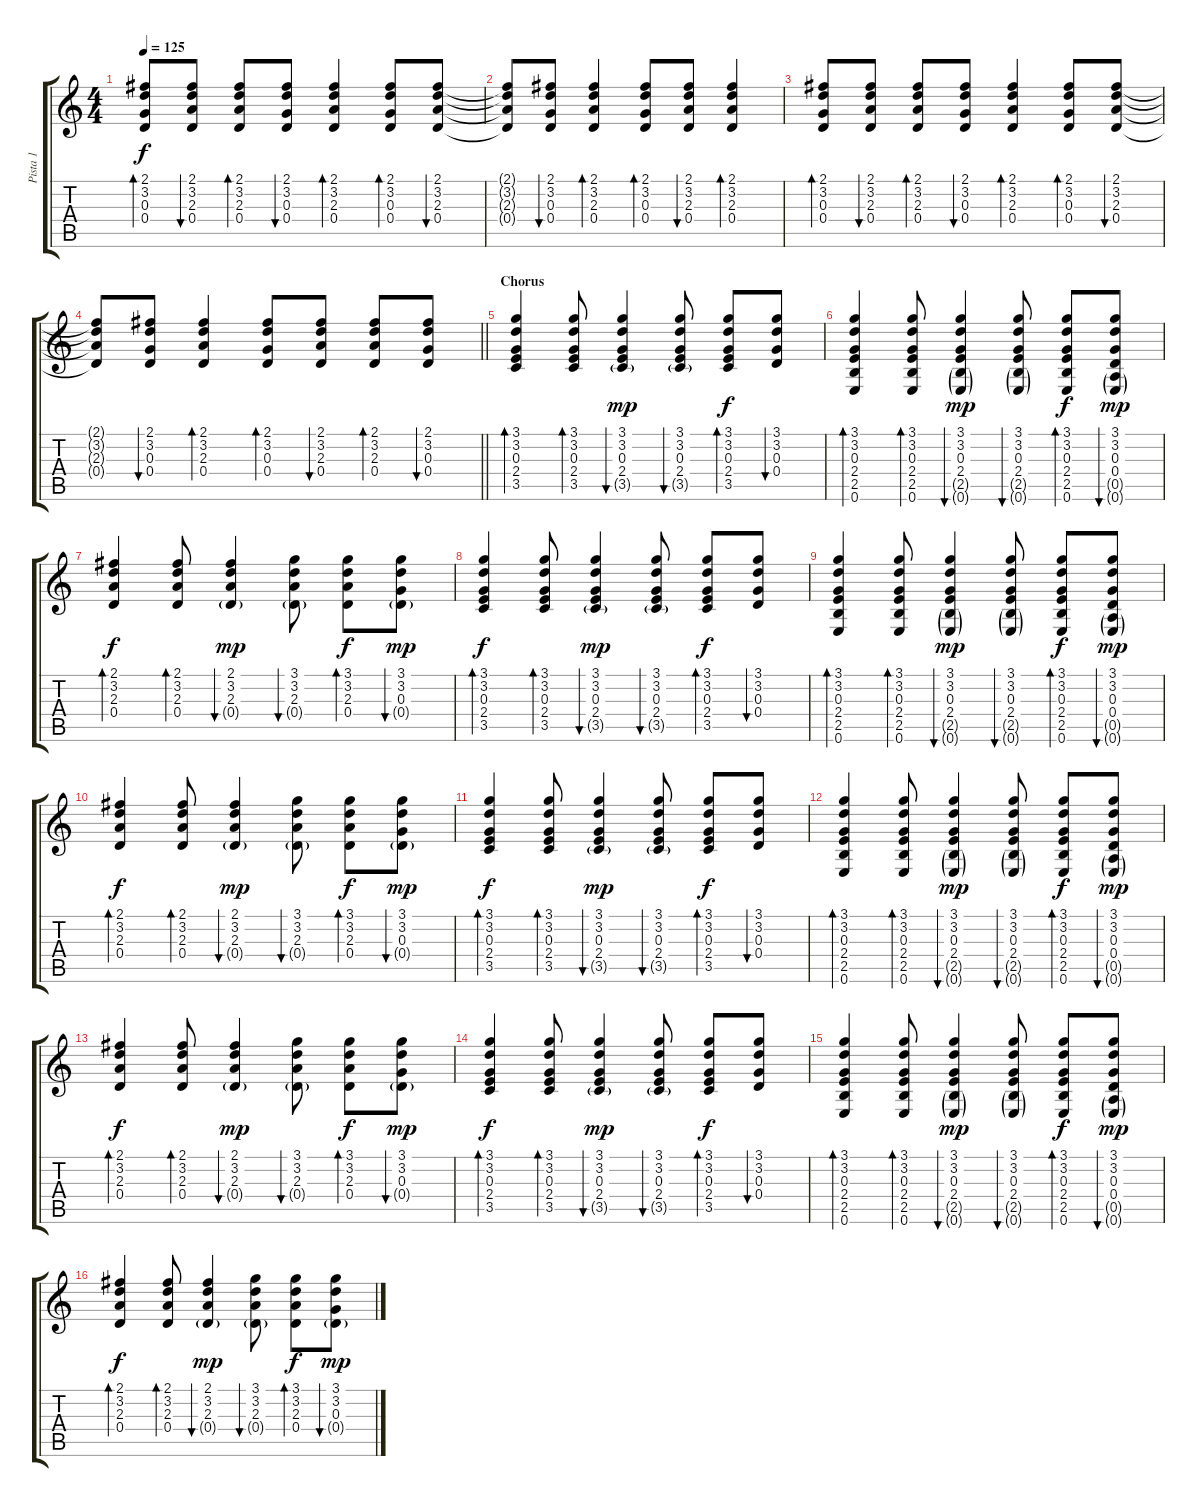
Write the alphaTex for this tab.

\track ("Pista 1" "Pista 1") {instrument acousticguitarsteel}
\staff {score tabs}
\tuning (E4 B3 G3 D3 A2 E2) {hide}
\ts (4 4)
\tempo 125
\clef g2
\ks c
(2.1 3.2 0.3 0.4).8{bd 60 dy f} (2.1 3.2 2.3 0.4).8{bu 60} (2.1 3.2 2.3 0.4).8{bd 60} (2.1 3.2 0.3 0.4).8{bu 60} (2.1 3.2 2.3 0.4).4{bd 60} (2.1 3.2 0.3 0.4).8{bd 60} (2.1 3.2 2.3 0.4).8{bu 60} |
(2.1{t} 3.2{t} 2.3{t} 0.4{t}).8 (2.1 3.2 0.3 0.4).8{bu 60} (2.1 3.2 2.3 0.4).4{bd 60} (2.1 3.2 0.3 0.4).8{bd 60} (2.1 3.2 2.3 0.4).8{bu 60} (2.1 3.2 2.3 0.4).4{bd 60} |
(2.1 3.2 0.3 0.4).8{bd 60} (2.1 3.2 2.3 0.4).8{bu 60} (2.1 3.2 2.3 0.4).8{bd 60} (2.1 3.2 0.3 0.4).8{bu 60} (2.1 3.2 2.3 0.4).4{bd 60} (2.1 3.2 0.3 0.4).8{bd 60} (2.1 3.2 2.3 0.4).8{bu 60} |
\barLineRight lightlight
(2.1{t} 3.2{t} 2.3{t} 0.4{t}).8 (2.1 3.2 0.3 0.4).8{bu 60} (2.1 3.2 2.3 0.4).4{bd 60} (2.1 3.2 0.3 0.4).8{bd 60} (2.1 3.2 2.3 0.4).8{bu 60} (2.1 3.2 2.3 0.4).8{bd 60} (2.1 3.2 0.3 0.4).8{bu 60} |
\section ("" "Chorus")
(3.1 3.2 0.3 2.4 3.5).4{bd 60} (3.1 3.2 0.3 2.4 3.5).8{bd 60} (3.1 3.2 0.3 2.4 3.5{g}).4{bu 60 dy mp} (3.1 3.2 0.3 2.4 3.5{g}).8{bu 60} (3.1 3.2 0.3 2.4 3.5).8{bd 60 dy f} (3.1 3.2 0.3 0.4).8{bu 60} |
(3.1 3.2 0.3 2.4 2.5 0.6).4{bd 60} (3.1 3.2 0.3 2.4 2.5 0.6).8{bd 60} (3.1 3.2 0.3 2.4 2.5{g} 0.6{g}).4{bu 60 dy mp} (3.1 3.2 0.3 2.4 2.5{g} 0.6{g}).8{bu 60} (3.1 3.2 0.3 2.4 2.5 0.6).8{bd 60 dy f} (3.1 3.2 0.3 0.4 0.5{g} 0.6{g}).8{bu 60 dy mp} |
(2.1 3.2 2.3 0.4).4{bd 60 dy f} (2.1 3.2 2.3 0.4).8{bd 60} (2.1 3.2 2.3 0.4{g}).4{bu 60 dy mp} (3.1 3.2 2.3 0.4{g}).8{bu 60} (3.1 3.2 2.3 0.4).8{bd 60 dy f} (3.1 3.2 0.3 0.4{g}).8{bu 60 dy mp} |
(3.1 3.2 0.3 2.4 3.5).4{bd 60 dy f} (3.1 3.2 0.3 2.4 3.5).8{bd 60} (3.1 3.2 0.3 2.4 3.5{g}).4{bu 60 dy mp} (3.1 3.2 0.3 2.4 3.5{g}).8{bu 60} (3.1 3.2 0.3 2.4 3.5).8{bd 60 dy f} (3.1 3.2 0.3 0.4).8{bu 60} |
(3.1 3.2 0.3 2.4 2.5 0.6).4{bd 60} (3.1 3.2 0.3 2.4 2.5 0.6).8{bd 60} (3.1 3.2 0.3 2.4 2.5{g} 0.6{g}).4{bu 60 dy mp} (3.1 3.2 0.3 2.4 2.5{g} 0.6{g}).8{bu 60} (3.1 3.2 0.3 2.4 2.5 0.6).8{bd 60 dy f} (3.1 3.2 0.3 0.4 0.5{g} 0.6{g}).8{bu 60 dy mp} |
(2.1 3.2 2.3 0.4).4{bd 60 dy f} (2.1 3.2 2.3 0.4).8{bd 60} (2.1 3.2 2.3 0.4{g}).4{bu 60 dy mp} (3.1 3.2 2.3 0.4{g}).8{bu 60} (3.1 3.2 2.3 0.4).8{bd 60 dy f} (3.1 3.2 0.3 0.4{g}).8{bu 60 dy mp} |
(3.1 3.2 0.3 2.4 3.5).4{bd 60 dy f} (3.1 3.2 0.3 2.4 3.5).8{bd 60} (3.1 3.2 0.3 2.4 3.5{g}).4{bu 60 dy mp} (3.1 3.2 0.3 2.4 3.5{g}).8{bu 60} (3.1 3.2 0.3 2.4 3.5).8{bd 60 dy f} (3.1 3.2 0.3 0.4).8{bu 60} |
(3.1 3.2 0.3 2.4 2.5 0.6).4{bd 60} (3.1 3.2 0.3 2.4 2.5 0.6).8{bd 60} (3.1 3.2 0.3 2.4 2.5{g} 0.6{g}).4{bu 60 dy mp} (3.1 3.2 0.3 2.4 2.5{g} 0.6{g}).8{bu 60} (3.1 3.2 0.3 2.4 2.5 0.6).8{bd 60 dy f} (3.1 3.2 0.3 0.4 0.5{g} 0.6{g}).8{bu 60 dy mp} |
(2.1 3.2 2.3 0.4).4{bd 60 dy f} (2.1 3.2 2.3 0.4).8{bd 60} (2.1 3.2 2.3 0.4{g}).4{bu 60 dy mp} (3.1 3.2 2.3 0.4{g}).8{bu 60} (3.1 3.2 2.3 0.4).8{bd 60 dy f} (3.1 3.2 0.3 0.4{g}).8{bu 60 dy mp} |
(3.1 3.2 0.3 2.4 3.5).4{bd 60 dy f} (3.1 3.2 0.3 2.4 3.5).8{bd 60} (3.1 3.2 0.3 2.4 3.5{g}).4{bu 60 dy mp} (3.1 3.2 0.3 2.4 3.5{g}).8{bu 60} (3.1 3.2 0.3 2.4 3.5).8{bd 60 dy f} (3.1 3.2 0.3 0.4).8{bu 60} |
(3.1 3.2 0.3 2.4 2.5 0.6).4{bd 60} (3.1 3.2 0.3 2.4 2.5 0.6).8{bd 60} (3.1 3.2 0.3 2.4 2.5{g} 0.6{g}).4{bu 60 dy mp} (3.1 3.2 0.3 2.4 2.5{g} 0.6{g}).8{bu 60} (3.1 3.2 0.3 2.4 2.5 0.6).8{bd 60 dy f} (3.1 3.2 0.3 0.4 0.5{g} 0.6{g}).8{bu 60 dy mp} |
(2.1 3.2 2.3 0.4).4{bd 60 dy f} (2.1 3.2 2.3 0.4).8{bd 60} (2.1 3.2 2.3 0.4{g}).4{bu 60 dy mp} (3.1 3.2 2.3 0.4{g}).8{bu 60} (3.1 3.2 2.3 0.4).8{bd 60 dy f} (3.1 3.2 0.3 0.4{g}).8{bu 60 dy mp}
